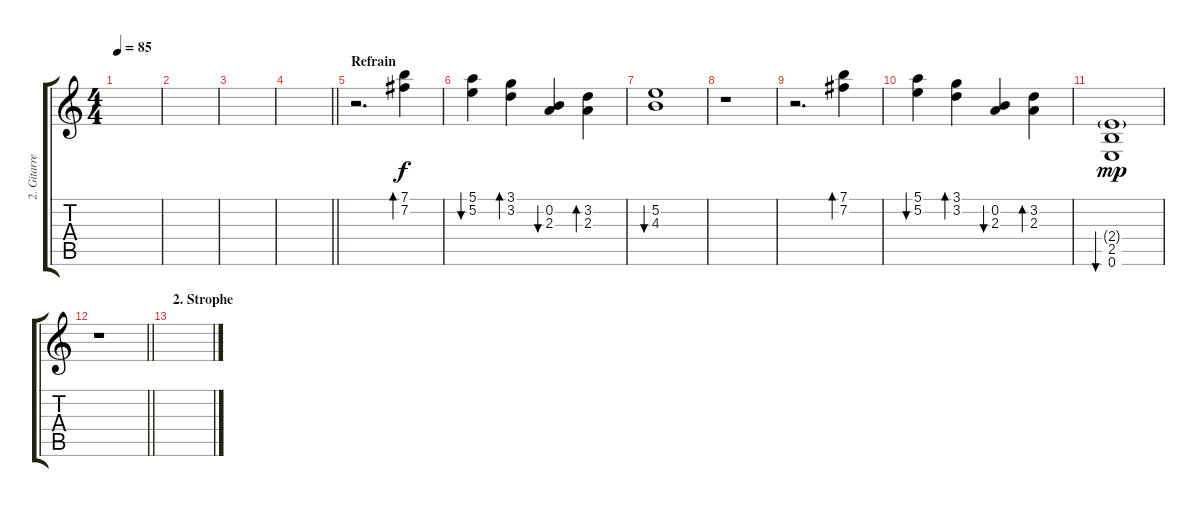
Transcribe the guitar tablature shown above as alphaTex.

\track ("2. Gitarre" "2. Gitarre") {instrument electricguitarjazz}
\staff {score tabs}
\tuning (E4 B3 G3 D3 A2 E2) {hide}
\ts (4 4)
\tempo 85
\clef g2
\ks c
|
|
|
\barLineRight lightlight
|
\section ("" "Refrain")
r.2{d} (7.1 7.2).4{bd 30} |
(5.1 5.2).4{bu 30} (3.1 3.2).4{bd 30} (0.2 2.3).4{bu 30} (3.2 2.3).4{bd 30} |
(5.2 4.3).1{bu 30} |
r.1 |
r.2{d} (7.1 7.2).4{bd 30} |
(5.1 5.2).4{bu 30} (3.1 3.2).4{bd 30} (0.2 2.3).4{bu 30} (3.2 2.3).4{bd 30} |
(2.4{g} 2.5 0.6).1{bu 30 dy mp} |
\barLineRight lightlight
r.1 |
\section ("" "2. Strophe")
